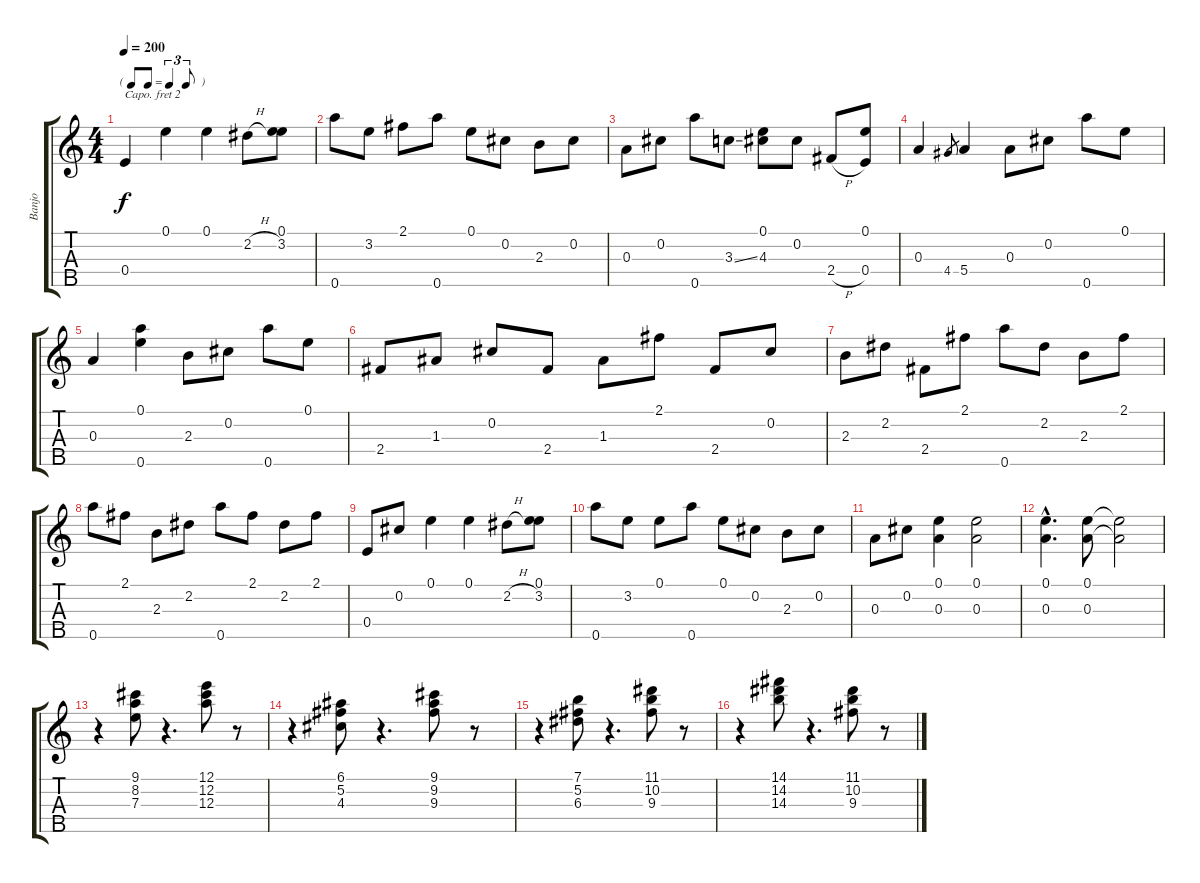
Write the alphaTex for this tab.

\track ("Banjo" "Banjo") {instrument banjo}
\staff {score tabs}
\capo 2
\tuning (D4 B3 G3 D3 G4) {hide}
\displaytranspose 12
\ts (4 4)
\tf triplet8th
\tempo 200
\clef g2
\ks c
0.4.4{dy f} 0.1.4 0.1.4 2.2{h}.8 (0.1 3.2).8 |
0.5.8 3.2.8 2.1.8 0.5.8 0.1.8 0.2.8 2.3.8 0.2.8 |
0.3.8 0.2.8 0.5.8 3.3{ss}.8 (0.1 4.3).8 0.2.8 2.4{h}.8 (0.1 0.4).8 |
0.3.4 4.4.8{gr} 5.4.4 0.3.8 0.2.8 0.5.8 0.1.8 |
0.3.4 (0.1 0.5).4 2.3.8 0.2.8 0.5.8 0.1.8 |
2.4.8 1.3.8 0.2.8 2.4.8 1.3.8 2.1.8 2.4.8 0.2.8 |
2.3.8 2.2.8 2.4.8 2.1.8 0.5.8 2.2.8 2.3.8 2.1.8 |
0.5.8 2.1.8 2.3.8 2.2.8 0.5.8 2.1.8 2.2.8 2.1.8 |
0.4.8 0.2.8 0.1.4 0.1.4 2.2{h}.8 (0.1 3.2).8 |
0.5.8 3.2.8 0.1.8 0.5.8 0.1.8 0.2.8 2.3.8 0.2.8 |
0.3.8 0.2.8 (0.1 0.3).4 (0.1 0.3).2 |
(0.1{hac} 0.3{hac}).4{d} (0.1 0.3).8 (0.1{t} 0.3{t}).2 |
r.4 (9.1 8.2 7.3).8 r.4{d} (12.1 12.2 12.3).8 r.8 |
r.4 (6.1 5.2 4.3).8 r.4{d} (9.1 9.2 9.3).8 r.8 |
r.4 (7.1 5.2 6.3).8 r.4{d} (11.1 10.2 9.3).8 r.8 |
r.4 (14.1 14.2 14.3).8 r.4{d} (11.1 10.2 9.3).8 r.8
